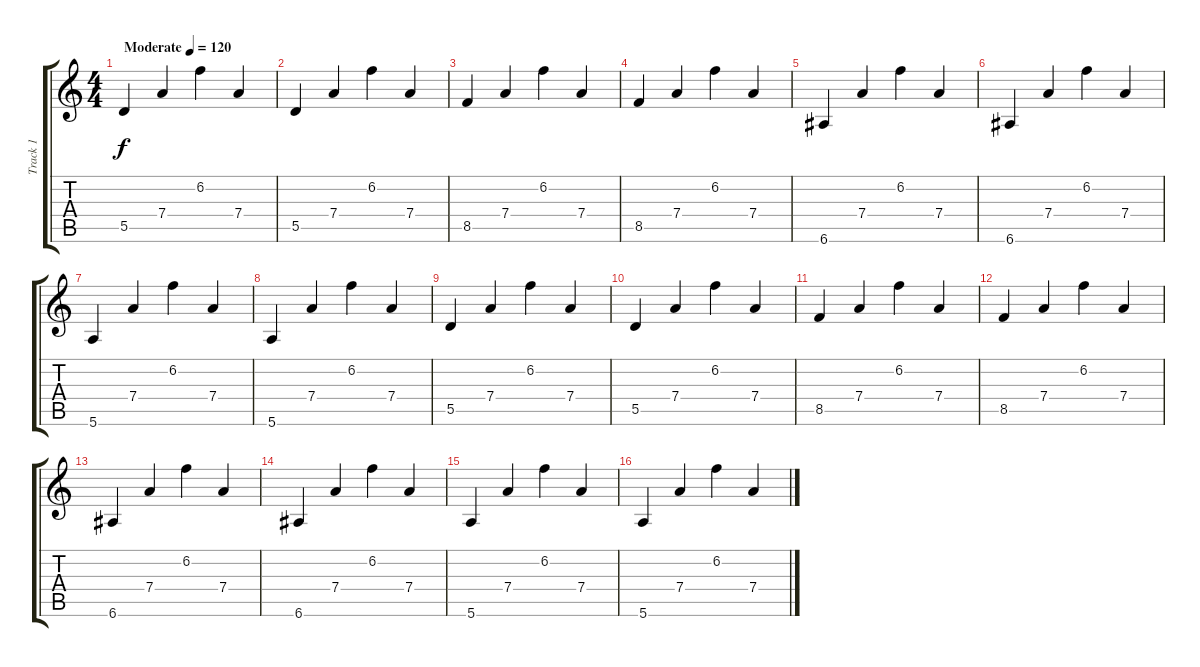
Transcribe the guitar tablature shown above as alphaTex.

\track ("Track 1" "Track 1") {instrument distortionguitar}
\staff {score tabs}
\tuning (E4 B3 G3 D3 A2 E2) {hide}
\ts (4 4)
\tempo (120 "Moderate")
\clef g2
\ks c
5.5.4{dy f instrument distortionguitar} 7.4.4 6.2.4{beam Down} 7.4.4 |
5.5.4 7.4.4 6.2.4 7.4.4 |
8.5.4 7.4.4 6.2.4 7.4.4 |
8.5.4 7.4.4 6.2.4 7.4.4 |
6.6.4 7.4.4 6.2.4 7.4.4 |
6.6.4 7.4.4 6.2.4 7.4.4 |
5.6.4 7.4.4 6.2.4 7.4.4 |
5.6.4 7.4.4 6.2.4 7.4.4 |
5.5.4 7.4.4 6.2.4 7.4.4 |
5.5.4 7.4.4 6.2.4 7.4.4 |
8.5.4 7.4.4 6.2.4 7.4.4 |
8.5.4 7.4.4 6.2.4 7.4.4 |
6.6.4 7.4.4 6.2.4 7.4.4 |
6.6.4 7.4.4 6.2.4 7.4.4 |
5.6.4 7.4.4 6.2.4 7.4.4 |
5.6.4 7.4.4 6.2.4 7.4.4
